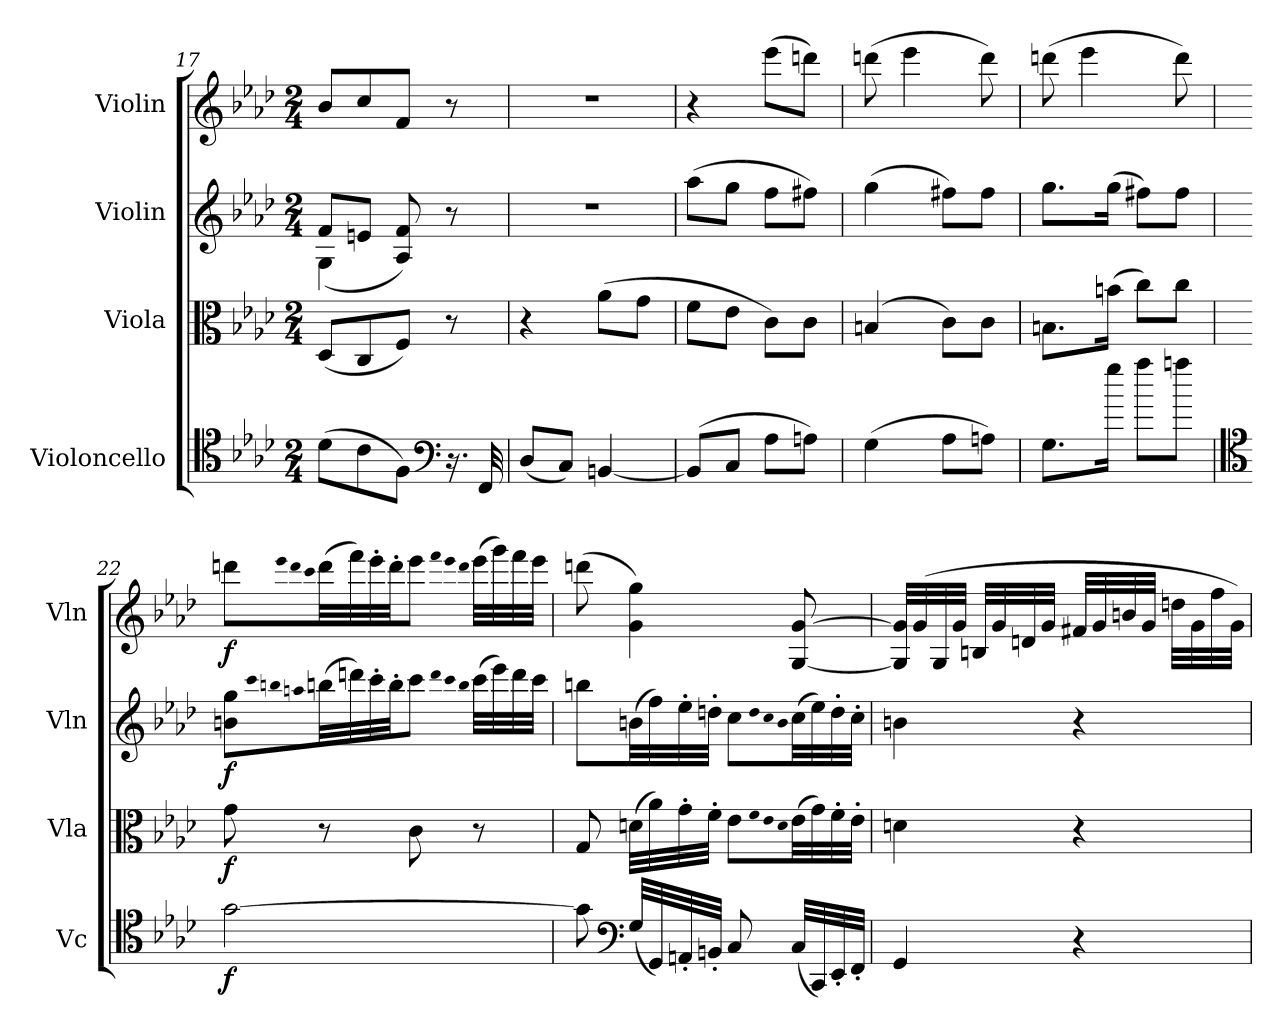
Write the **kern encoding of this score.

**kern	**dynam	**kern	**dynam	**kern	**dynam	**kern	**dynam
*part4	*part4	*part3	*part3	*part2	*part2	*part1	*part1
*staff4	*staff4	*staff3	*staff3	*staff2	*staff2	*staff1	*staff1
*I"Violoncello	*	*I"Viola	*	*I"Violin	*	*I"Violin	*
*I'Vc	*	*I'Vla	*	*I'Vln	*	*I'Vln	*
*clefC4	*	*clefC3	*	*clefG2	*	*clefG2	*
*k[b-e-a-d-]	*	*k[b-e-a-d-]	*	*k[b-e-a-d-]	*	*k[b-e-a-d-]	*
*M2/4	*	*M2/4	*	*M2/4	*	*M2/4	*
=17	=17	=17	=17	=17	=17	=17	=17
*	*	*	*	*^	*	*	*
(8d-\L	.	(8D-/L	.	8f/L	(4G\	.	8b-/L	.
8c\	.	8C/	.	8en/J	.	.	8cc/	.
8F\J)	.	8F/J)	.	8A-/ 8f/)	4ryy	.	8f/J	.
*clefF4	*	*	*	*	*	*	*	*
16.r	.	8r	.	8r	.	.	8r	.
32FF/	.	.	.	.	.	.	.	.
*	*	*	*	*v	*v	*	*	*
=18	=18	=18	=18	=18	=18	=18	=18
(8D-/L	.	4r	.	2r	.	2r	.
8C/J)	.	.	.	.	.	.	.
[4BBn/	.	(8a-\L	.	.	.	.	.
.	.	8g\J	.	.	.	.	.
=19	=19	=19	=19	=19	=19	=19	=19
(8BB/L]	.	8f\L	.	(8aa-\L	.	4r	.
8C/J	.	8e-\J	.	8gg\J	.	.	.
8A-\L	.	8c\L)	.	8ff\L	.	(8eee-\L	.
8An\J)	.	8c\J	.	8ff#X\J)	.	8dddn\J)	.
=20	=20	=20	=20	=20	=20	=20	=20
(4G\	.	(4Bn/	.	(4gg\	.	(8dddn\	.
.	.	.	.	.	.	4eee-\	.
8A-\L	.	8c\L)	.	8ff#X\L)	.	.	.
8An\J)	.	8c\J	.	8ff#\J	.	8ddd\)	.
=21	=21	=21	=21	=21	=21	=21	=21
8.G\L	.	8.Bn\L	.	8.gg\L	.	(8dddn\	.
.	.	.	.	.	.	4eee-\	.
16gg\Jk	.	(16bn\Jk	.	(16gg\Jk	.	.	.
8aa-\L	.	8cc\L)	.	8ff#X\L)	.	.	.
8aan\J	.	8cc\J	.	8ff#\J	.	8ddd\)	.
=22	=22	=22	=22	=22	=22	=22	=22
*clefC4	*	*	*	*	*	*	*
[2g\	f	8g\	f	8bn\ 8gg\L	f	8dddn\L	f
.	.	.	.	qccc	.	qeee-	.
.	.	.	.	qbbn	.	qddd	.
.	.	.	.	qaan	.	qccc	.
.	.	8r	.	(32bbn\LL	.	(32ddd\LL	.
.	.	.	.	32dddn\)	.	32fff\)	.
.	.	.	.	32ccc'\	.	32eee-'\	.
.	.	.	.	32bb'\JJ	.	32ddd'\JJ	.
.	.	8c\	.	8ccc\J	.	8eee-\J	.
.	.	.	.	qddd	.	qfff	.
.	.	.	.	qccc	.	qeee-	.
.	.	.	.	qbb	.	qddd	.
.	.	8r	.	(32ccc\LLL	.	(32eee-\LLL	.
.	.	.	.	32eee-\)	.	32ggg\)	.
.	.	.	.	32ddd\	.	32fff\	.
.	.	.	.	32ccc\JJJ	.	32eee-\JJJ	.
=23	=23	=23	=23	=23	=23	=23	=23
8g\]	.	8G/	.	8bbn\L	.	(8dddn\	.
*clefF4	*	*	*	*	*	*	*
(32G/LLL	.	(32dn\LLL	.	(32bn\LL	.	4g\ 4gg\)	.
32GG/)	.	32a-\)	.	32ff\)	.	.	.
32AAn'/	.	32g'\	.	32ee-'\	.	.	.
32BBn'/JJJ	.	32f'\JJJ	.	32ddn'\JJJ	.	.	.
8C/	.	8e-\L	.	8cc\L	.	.	.
.	.	qf	.	qdd	.	.	.
.	.	qe-	.	qcc	.	.	.
.	.	qd	.	qb	.	.	.
(32C/LLL	.	(32e-\LL	.	(32cc\LL	.	[8G/ [8g/	.
32CC/)	.	32g\)	.	32ee-\)	.	.	.
32EE-'/	.	32f'\	.	32dd'\	.	.	.
32FF'/JJJ	.	32e-'\JJJ	.	32cc'\JJJ	.	.	.
=24	=24	=24	=24	=24	=24	=24	=24
4GG/	.	4dn\	.	4bn\	.	32G]/ 32g]/LLL	.
.	.	.	.	.	.	(32g/	.
.	.	.	.	.	.	32G/	.
.	.	.	.	.	.	32g/JJJ	.
.	.	.	.	.	.	32Bn/LLL	.
.	.	.	.	.	.	32g/	.
.	.	.	.	.	.	32dn/	.
.	.	.	.	.	.	32g/JJJ	.
4r	.	4r	.	4r	.	32f#X/LLL	.
.	.	.	.	.	.	32g/	.
.	.	.	.	.	.	32bn/	.
.	.	.	.	.	.	32g/JJJ	.
.	.	.	.	.	.	32ddn\LLL	.
.	.	.	.	.	.	32g\	.
.	.	.	.	.	.	32ff\	.
.	.	.	.	.	.	32g\JJJ)	.
=	=	=	=	=	=	=	=
*-	*-	*-	*-	*-	*-	*-	*-
